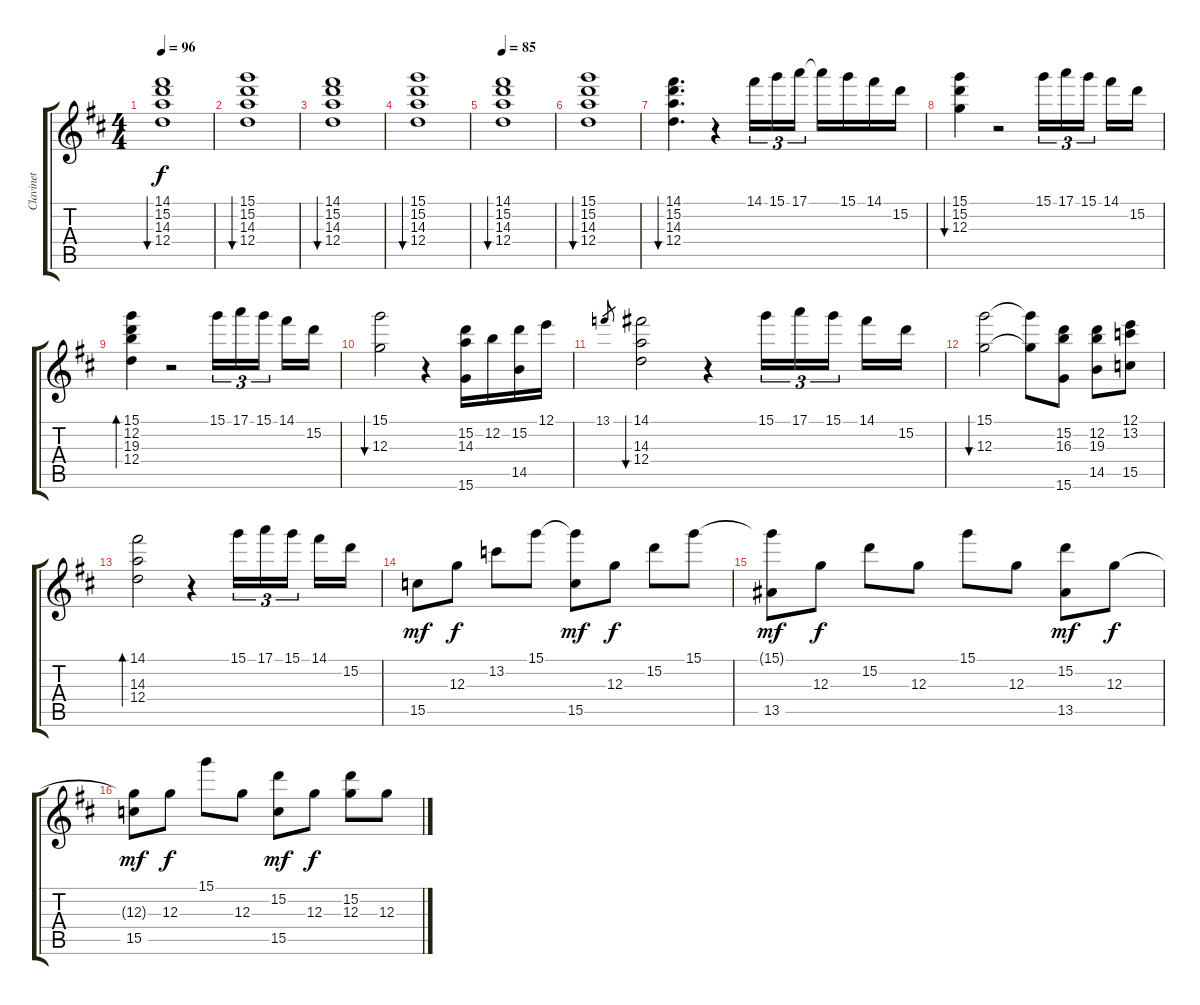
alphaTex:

\track ("Clavinet" "Clavinet") {instrument acousticguitarsteel}
\staff {score tabs}
\tuning (E4 B3 G3 D3 A2 E2) {hide}
\ts (4 4)
\tempo 96
\clef g2
\ks d
(14.1 15.2 14.3 12.4).1{bu 240 dy f} |
(15.1 15.2 14.3 12.4).1{bu 240} |
(14.1 15.2 14.3 12.4).1{bu 240} |
(15.1 15.2 14.3 12.4).1{bu 240} |
\tempo 85
(14.1 15.2 14.3 12.4).1{bu 240} |
(15.1 15.2 14.3 12.4).1{bu 240} |
(14.1 15.2 14.3 12.4).4{d bu 240} r.4 14.1.16{tu (3 2)} 15.1.16{tu (3 2)} 17.1.16{tu (3 2)} 17.1{t}.16 15.1.16 14.1.16 15.2.16 |
(15.1 15.2 12.3).4{bu 240} r.2 15.1.16{tu (3 2)} 17.1.16{tu (3 2)} 15.1.16{tu (3 2) beam splitsecondary} 14.1.16 15.2.16 |
(15.1 12.2 19.3 12.4).4{bd 240} r.2 15.1.16{tu (3 2)} 17.1.16{tu (3 2)} 15.1.16{tu (3 2) beam splitsecondary} 14.1.16 15.2.16 |
(15.1 12.3).2{bu 240} r.4 (15.2 14.3 15.6).16 12.2.16 (15.2 14.5).16 12.1.16 |
13.1.8{gr} (14.1 14.3 12.4).2{bu 240} r.4 15.1.16{tu (3 2)} 17.1.16{tu (3 2)} 15.1.16{tu (3 2) beam splitsecondary} 14.1.16 15.2.16 |
(15.1 12.3).2{bu 240} (15.1{t} 12.3{t}).8 (15.2 16.3 15.6).8 (12.2 19.3 14.5).8 (12.1 13.2 15.5).8 |
(14.1 14.3 12.4).2{bd 240 volume 16} r.4 15.1.16{tu (3 2)} 17.1.16{tu (3 2)} 15.1.16{tu (3 2) beam splitsecondary} 14.1.16 15.2.16 |
15.5.8{dy mf} 12.3.8{dy f} 13.2.8 15.1.8 (15.1{t} 15.5).8{dy mf} 12.3.8{dy f} 15.2.8 15.1.8 |
(15.1{t} 13.5).8{dy mf} 12.3.8{dy f} 15.2.8 12.3.8 15.1.8 12.3.8 (15.2 13.5).8{dy mf} 12.3.8{dy f} |
(12.3{t} 15.5).8{dy mf} 12.3.8{dy f} 15.1.8 12.3.8 (15.2 15.5).8{dy mf} 12.3.8{dy f} (15.2 12.3).8 12.3.8
